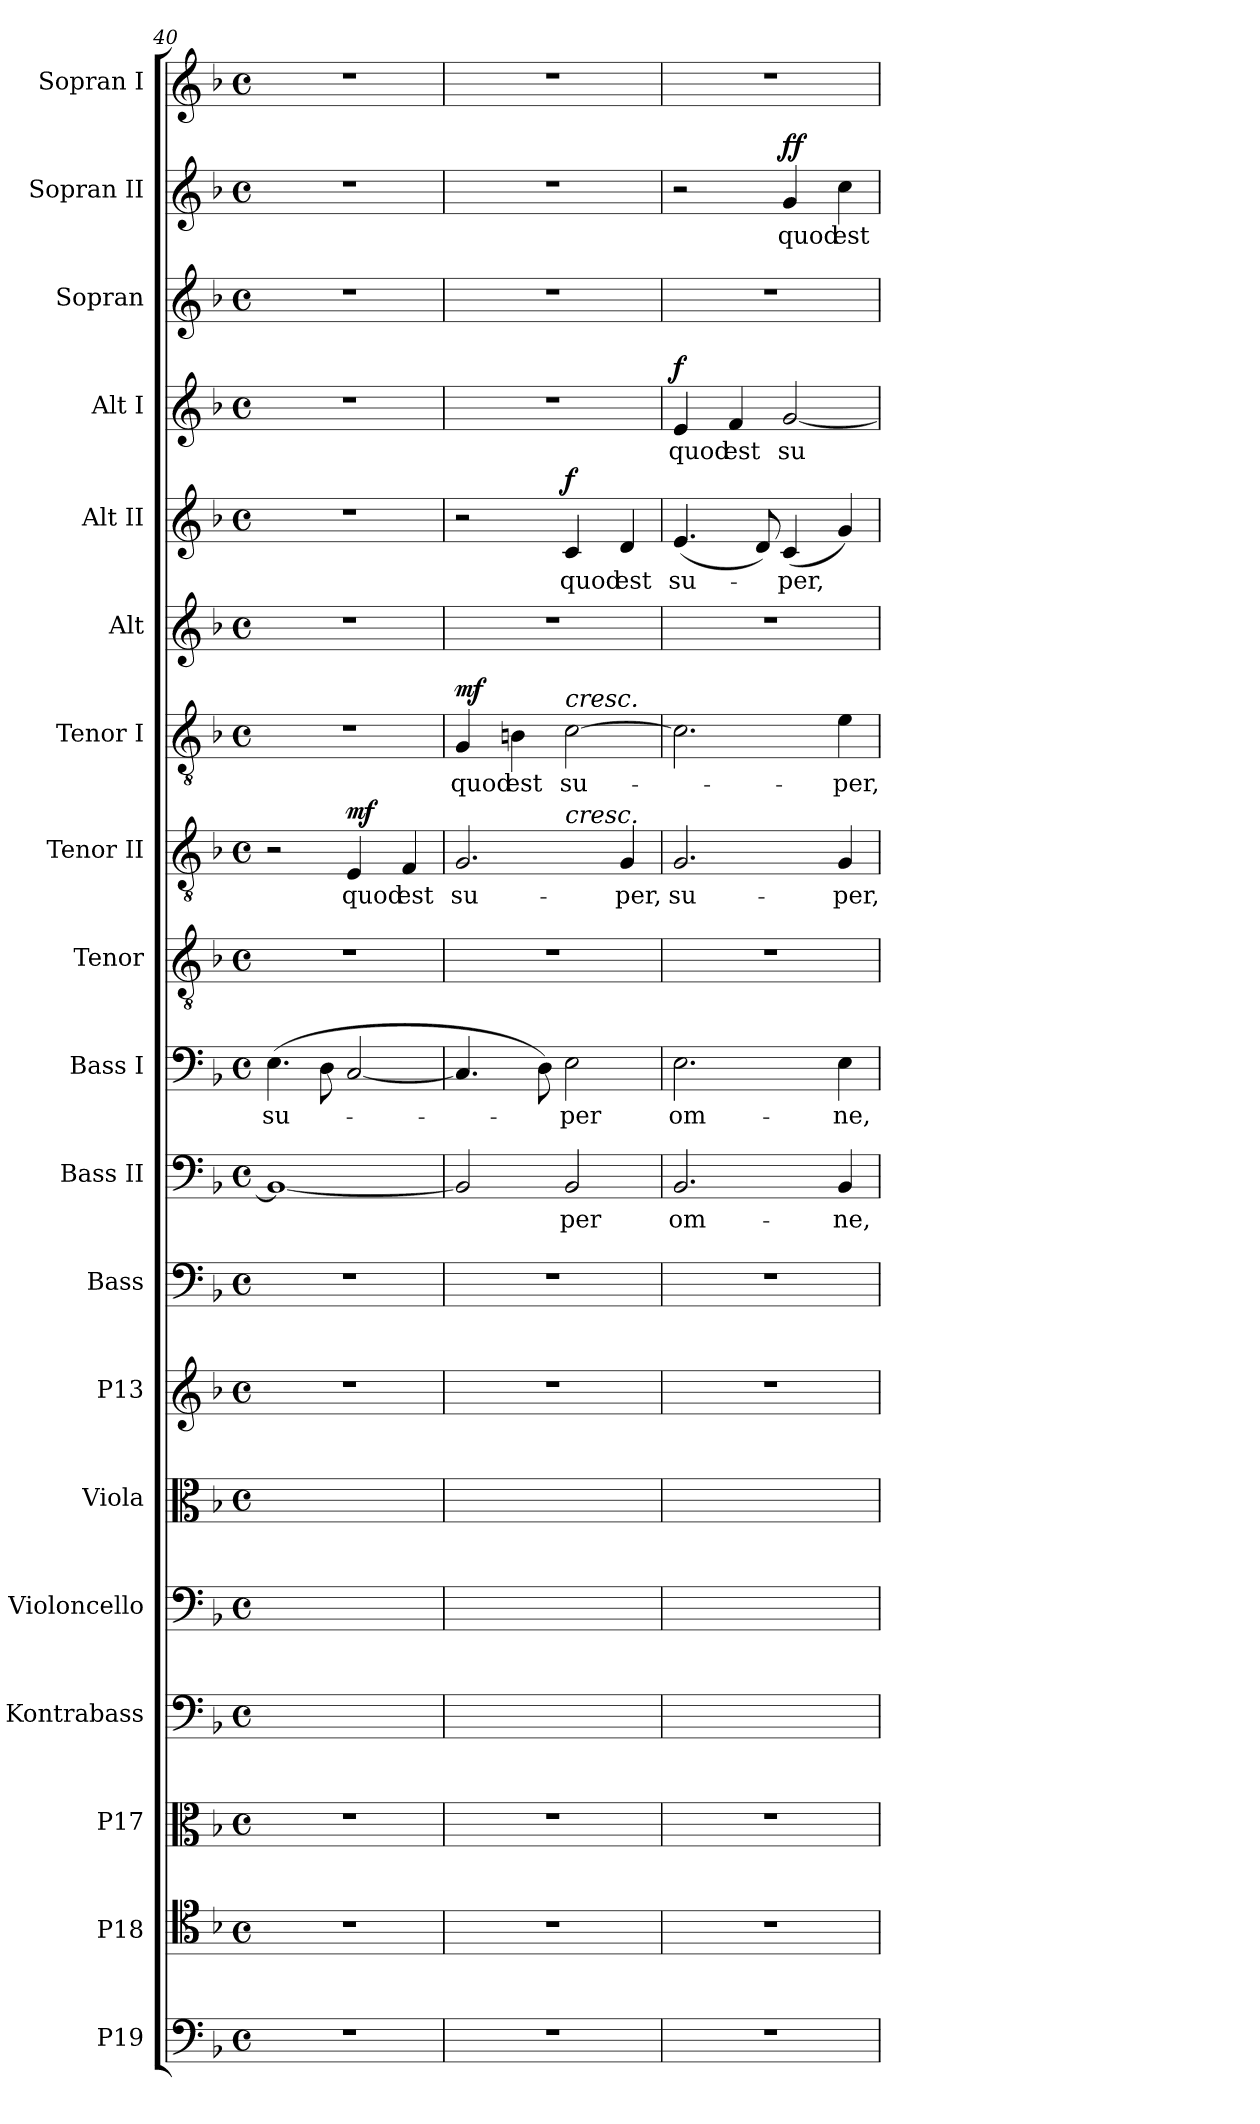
**kern	**kern	**kern	**kern	**kern	**kern	**kern	**kern	**kern	**text	**kern	**text	**kern	**kern	**text	**dynam	**kern	**text	**dynam	**kern	**kern	**text	**dynam	**kern	**text	**dynam	**kern	**kern	**text	**dynam	**kern
*part19	*part18	*part17	*part16	*part15	*part14	*part13	*part12	*part11	*part11	*part10	*part10	*part9	*part8	*part8	*part8	*part7	*part7	*part7	*part6	*part5	*part5	*part5	*part4	*part4	*part4	*part3	*part2	*part2	*part2	*part1
*staff19	*staff18	*staff17	*staff16	*staff15	*staff14	*staff13	*staff12	*staff11	*staff11	*staff10	*staff10	*staff9	*staff8	*staff8	*staff8	*staff7	*staff7	*staff7	*staff6	*staff5	*staff5	*staff5	*staff4	*staff4	*staff4	*staff3	*staff2	*staff2	*staff2	*staff1
*I"P19	*I"P18	*I"P17	*I"Kontrabass	*I"Violoncello	*I"Viola	*I"P13	*I"Bass	*I"Bass II	*	*I"Bass I	*	*I"Tenor	*I"Tenor II	*	*	*I"Tenor I	*	*	*I"Alt	*I"Alt II	*	*	*I"Alt I	*	*	*I"Sopran	*I"Sopran II	*	*	*I"Sopran I
*	*	*	*I'Kb.	*I'Vc.	*I'Vla.	*	*I'B.	*I'B.	*	*I'B.	*	*I'T.	*I'T.	*	*	*I'T.	*	*	*I'A.	*I'A.	*	*	*I'A.	*	*	*I'S.	*I'S.	*	*	*I'S.
*clefF4	*clefC4	*clefC3	*clefF4	*clefF4	*clefC3	*clefG2	*clefF4	*clefF4	*	*clefF4	*	*clefGv2	*clefGv2	*	*	*clefGv2	*	*	*clefG2	*clefG2	*	*	*clefG2	*	*	*clefG2	*clefG2	*	*	*clefG2
*	*	*	*ITrd7c12	*	*	*	*	*	*	*	*	*ITrd7c12	*ITrd7c12	*	*	*ITrd7c12	*	*	*	*	*	*	*	*	*	*	*	*	*	*
*k[b-]	*k[b-]	*k[b-]	*k[b-]	*k[b-]	*k[b-]	*k[b-]	*k[b-]	*k[b-]	*	*k[b-]	*	*k[b-]	*k[b-]	*	*	*k[b-]	*	*	*k[b-]	*k[b-]	*	*	*k[b-]	*	*	*k[b-]	*k[b-]	*	*	*k[b-]
*F:	*F:	*F:	*F:	*F:	*F:	*F:	*F:	*F:	*	*F:	*	*F:	*F:	*	*	*F:	*	*	*F:	*F:	*	*	*F:	*	*	*F:	*F:	*	*	*F:
*M4/4	*M4/4	*M4/4	*M4/4	*M4/4	*M4/4	*M4/4	*M4/4	*M4/4	*	*M4/4	*	*M4/4	*M4/4	*	*	*M4/4	*	*	*M4/4	*M4/4	*	*	*M4/4	*	*	*M4/4	*M4/4	*	*	*M4/4
*met(c)	*met(c)	*met(c)	*met(c)	*met(c)	*met(c)	*met(c)	*met(c)	*met(c)	*	*met(c)	*	*met(c)	*met(c)	*	*	*met(c)	*	*	*met(c)	*met(c)	*	*	*met(c)	*	*	*met(c)	*met(c)	*	*	*met(c)
=40	=40	=40	=40	=40	=40	=40	=40	=40	=40	=40	=40	=40	=40	=40	=40	=40	=40	=40	=40	=40	=40	=40	=40	=40	=40	=40	=40	=40	=40	=40
*	*	*	*	*^	*^	*	*	*	*	*	*	*	*	*	*	*	*	*	*	*	*	*	*	*	*	*	*	*	*	*
!	!	!	!	!	!	!	!	!	!	!	!	!	!LO:LY:b:color=#000000	!	!	!	!	!	!	!	!	!	!	!	!	!	!	!	!	!	!	!
1r	1r	1r	1BBB-iyy_	4.Ei/yy	1BB-iyy_	1ryy	2ryy	1r	1r	1BB-i_	.	(4.Ei\	su-	1r	2r	.	.	1r	.	.	1r	1r	.	.	1r	.	.	1r	1r	.	.	1r
.	.	.	.	8Di\yy	.	.	.	.	.	.	.	8Di\	.	.	.	.	.	.	.	.	.	.	.	.	.	.	.	.	.	.	.	.
!	!	!	!	!	!	!	!	!	!	!	!	!	!	!	!	!LO:LY:b:color=#000000	!	!	!	!	!	!	!	!	!	!	!	!	!	!	!	!
.	.	.	.	[2Ci/yy	.	.	4Ei/yy	.	.	.	.	[2Ci/	.	.	4EEi/	quod	mf	.	.	.	.	.	.	.	.	.	.	.	.	.	.	.
!	!	!	!	!	!	!	!	!	!	!	!	!	!	!	!	!LO:LY:b:color=#000000	!	!	!	!	!	!	!	!	!	!	!	!	!	!	!	!
.	.	.	.	.	.	.	4Fi/yy	.	.	.	.	.	.	.	4FFi/	est	.	.	.	.	.	.	.	.	.	.	.	.	.	.	.	.
!!LO:PB:g=z
=41	=41	=41	=41	=41	=41	=41	=41	=41	=41	=41	=41	=41	=41	=41	=41	=41	=41	=41	=41	=41	=41	=41	=41	=41	=41	=41	=41	=41	=41	=41	=41	=41
!	!	!	!	!	!	!	!	!	!	!	!	!	!	!	!	!LO:LY:b:color=#000000	!	!	!	!	!	!	!	!	!	!	!	!	!	!	!	!
!	!	!	!	!	!	!	!	!	!	!	!	!	!	!	!	!	!	!	!LO:LY:b:color=#000000	!	!	!	!	!	!	!	!	!	!	!	!	!
*	*	*	*	*	*	*	*	*	*	*	*	*	*	*	*^	*	*	*	*	*	*	*	*	*	*	*	*	*	*	*	*	*
1r	1r	1r	2BBB-i/yy]	4.Ci/yy]	2BB-i\yy]	4Gi/yy	2.Gi\yy	1r	1r	2BB-i/]	.	4.Ci/]	.	1r	2.GGi/	2ryy	su-	.	4GGi/	quod	mf	1r	2r	.	.	1r	.	.	1r	1r	.	.	1r
!	!	!	!	!	!	!	!	!	!	!	!	!	!	!	!	!	!	!	!	!LO:LY:b:color=#000000	!	!	!	!	!	!	!	!	!	!	!	!	!
.	.	.	.	.	.	4Bni/yy	.	.	.	.	.	.	.	.	.	.	.	.	4BBni\	est	.	.	.	.	.	.	.	.	.	.	.	.	.
.	.	.	.	8Di\yy	.	.	.	.	.	.	.	8Di\)	.	.	.	.	.	.	.	.	.	.	.	.	.	.	.	.	.	.	.	.	.
!	!	!	!	!	!	!	!	!	!	!	!LO:LY:b:color=#000000	!	!	!	!	!	!	!	!	!	!	!	!	!	!	!	!	!	!	!	!	!	!
!	!	!	!	!	!	!	!	!	!	!	!	!	!LO:LY:b:color=#000000	!	!	!	!	!	!	!	!	!	!	!	!	!	!	!	!	!	!	!	!
!	!	!	!	!	!	!	!	!	!	!	!	!	!	!	!	!	!	!	!	!LO:LY:b:color=#000000	!	!	!	!	!	!	!	!	!	!	!	!	!
!	!	!	!	!	!	!	!	!	!	!	!	!	!	!	!	!	!	!	!LO:TX:a:i:t=cresc.	!	!	!	!	!	!	!	!	!	!	!	!	!	!
!	!	!	!	!	!	!	!	!	!	!	!	!	!	!	!	!LO:TX:a:i:t=cresc.	!	!	!	!	!	!	!	!	!	!	!	!	!	!	!	!	!
!	!	!	!	!	!	!	!	!	!	!	!	!	!	!	!	!	!	!	!	!	!	!	!	!LO:LY:b:color=#000000	!	!	!	!	!	!	!	!	!
.	.	.	2BBB-i/yy	2Ei/yy	2BB-i\yy	[2ci\yy	.	.	.	2BB-i/	-per	2Ei\	-per	.	.	2ryy	.	.	[2Ci\	su-	.	.	4ci/	quod	f	.	.	.	.	.	.	.	.
!	!	!	!	!	!	!	!	!	!	!	!	!	!	!	!	!	!LO:LY:b:color=#000000	!	!	!	!	!	!	!	!	!	!	!	!	!	!	!	!
!	!	!	!	!	!	!	!	!	!	!	!	!	!	!	!	!	!	!	!	!	!	!	!	!LO:LY:b:color=#000000	!	!	!	!	!	!	!	!	!
.	.	.	.	.	.	.	4Gi/yy	.	.	.	.	.	.	.	4GGi/	.	-per,	.	.	.	.	.	4di/	est	.	.	.	.	.	.	.	.	.
*	*	*	*	*	*	*	*	*	*	*	*	*	*	*	*v	*v	*	*	*	*	*	*	*	*	*	*	*	*	*	*	*	*	*
=42	=42	=42	=42	=42	=42	=42	=42	=42	=42	=42	=42	=42	=42	=42	=42	=42	=42	=42	=42	=42	=42	=42	=42	=42	=42	=42	=42	=42	=42	=42	=42	=42
*	*	*	*	*	*	*	*	*	*	*	*	*	*	*	*^	*	*	*	*	*	*	*	*	*	*	*	*	*	*	*	*	*
!	!	!	!	!	!	!	!	!	!	!	!LO:LY:b:color=#000000	!	!	!	!	!	!	!	!	!	!	!	!	!	!	!	!	!	!	!	!	!	!
*	*	*	*	*	*	*	*	*	*	*	*	*	*	*	*v	*v	*	*	*	*	*	*	*	*	*	*	*	*	*	*	*	*	*
*	*	*	*	*	*	*	*	*	*	*	*	*	*	*	*^	*	*	*	*	*	*	*	*	*	*	*	*	*	*	*	*	*
!	!	!	!	!	!	!	!	!	!	!	!	!	!LO:LY:b:color=#000000	!	!	!	!	!	!	!	!	!	!	!	!	!	!	!	!	!	!	!	!
*	*	*	*	*	*	*	*	*	*	*	*	*	*	*	*v	*v	*	*	*	*	*	*	*	*	*	*	*	*	*	*	*	*	*
*	*	*	*	*	*	*	*	*	*	*	*	*	*	*	*^	*	*	*	*	*	*	*	*	*	*	*	*	*	*	*	*	*
!	!	!	!	!	!	!	!	!	!	!	!	!	!	!	!	!	!LO:LY:b:color=#000000	!	!	!	!	!	!	!	!	!	!	!	!	!	!	!	!
*	*	*	*	*	*	*	*	*	*	*	*	*	*	*	*v	*v	*	*	*	*	*	*	*	*	*	*	*	*	*	*	*	*	*
*	*	*	*	*	*	*	*	*	*	*	*	*	*	*	*^	*	*	*	*	*	*	*	*	*	*	*	*	*	*	*	*	*
!	!	!	!	!	!	!	!	!	!	!	!	!	!	!	!	!	!	!	!	!	!	!	!	!LO:LY:b:color=#000000	!	!	!	!	!	!	!	!	!
*	*	*	*	*	*	*	*	*	*	*	*	*	*	*	*v	*v	*	*	*	*	*	*	*	*	*	*	*	*	*	*	*	*	*
*	*	*	*	*	*	*	*	*	*	*	*	*	*	*	*^	*	*	*	*	*	*	*	*	*	*	*	*	*	*	*	*	*
!	!	!	!	!	!	!	!	!	!	!	!	!	!	!	!	!	!	!	!	!	!	!	!	!	!	!	!LO:LY:b:color=#000000	!	!	!	!	!	!
*	*	*	*	*	*	*	*	*	*	*	*	*	*	*	*v	*v	*	*	*	*	*	*	*	*	*	*	*	*	*	*	*	*	*
1r	1r	1r	2.BBB-i/yy	2.Ei/yy	2.BB-i\yy	2.ci/yy]	2.Gi\yy	1r	1r	2.BB-i/	om-	2.Ei\	om-	1r	2.GGi/	su-	.	2.Ci\]	.	.	1r	(4.ei/	su-	.	4ei/	quod	f	1r	2r	.	.	1r
!	!	!	!	!	!	!	!	!	!	!	!	!	!	!	!	!	!	!	!	!	!	!	!	!	!	!LO:LY:b:color=#000000	!	!	!	!	!	!
.	.	.	.	.	.	.	.	.	.	.	.	.	.	.	.	.	.	.	.	.	.	.	.	.	4fi/	est	.	.	.	.	.	.
.	.	.	.	.	.	.	.	.	.	.	.	.	.	.	.	.	.	.	.	.	.	8di/)	.	.	.	.	.	.	.	.	.	.
!	!	!	!	!	!	!	!	!	!	!	!	!	!	!	!	!	!	!	!	!	!	!	!LO:LY:b:color=#000000	!	!	!	!	!	!	!	!	!
!	!	!	!	!	!	!	!	!	!	!	!	!	!	!	!	!	!	!	!	!	!	!	!	!	!	!LO:LY:b:color=#000000	!	!	!	!	!	!
!	!	!	!	!	!	!	!	!	!	!	!	!	!	!	!	!	!	!	!	!	!	!	!	!	!	!	!	!	!	!LO:LY:b:color=#000000	!	!
.	.	.	.	.	.	.	.	.	.	.	.	.	.	.	.	.	.	.	.	.	.	(4ci/	-per,	.	[2gi/	su-	.	.	4gi/	quod	ff	.
!	!	!	!	!	!	!	!	!	!	!	!LO:LY:b:color=#000000	!	!	!	!	!	!	!	!	!	!	!	!	!	!	!	!	!	!	!	!	!
!	!	!	!	!	!	!	!	!	!	!	!	!	!LO:LY:b:color=#000000	!	!	!	!	!	!	!	!	!	!	!	!	!	!	!	!	!	!	!
!	!	!	!	!	!	!	!	!	!	!	!	!	!	!	!	!LO:LY:b:color=#000000	!	!	!	!	!	!	!	!	!	!	!	!	!	!	!	!
!	!	!	!	!	!	!	!	!	!	!	!	!	!	!	!	!	!	!	!LO:LY:b:color=#000000	!	!	!	!	!	!	!	!	!	!	!	!	!
!	!	!	!	!	!	!	!	!	!	!	!	!	!	!	!	!	!	!	!	!	!	!	!	!	!	!	!	!	!	!LO:LY:b:color=#000000	!	!
.	.	.	4BBB-i/yy	4Ei/yy	4BB-i\yy	4ei/yy	4Gi\yy	.	.	4BB-i/	-ne,	4Ei\	-ne,	.	4GGi/	-per,	.	4Ei\	-per,	.	.	4gi/)	.	.	.	.	.	.	4cci\	est	.	.
*	*	*	*	*v	*v	*	*	*	*	*	*	*	*	*	*	*	*	*	*	*	*	*	*	*	*	*	*	*	*	*	*	*
*	*	*	*	*	*v	*v	*	*	*	*	*	*	*	*	*	*	*	*	*	*	*	*	*	*	*	*	*	*	*	*	*
=	=	=	=	=	=	=	=	=	=	=	=	=	=	=	=	=	=	=	=	=	=	=	=	=	=	=	=	=	=	=
*-	*-	*-	*-	*-	*-	*-	*-	*-	*-	*-	*-	*-	*-	*-	*-	*-	*-	*-	*-	*-	*-	*-	*-	*-	*-	*-	*-	*-	*-	*-
